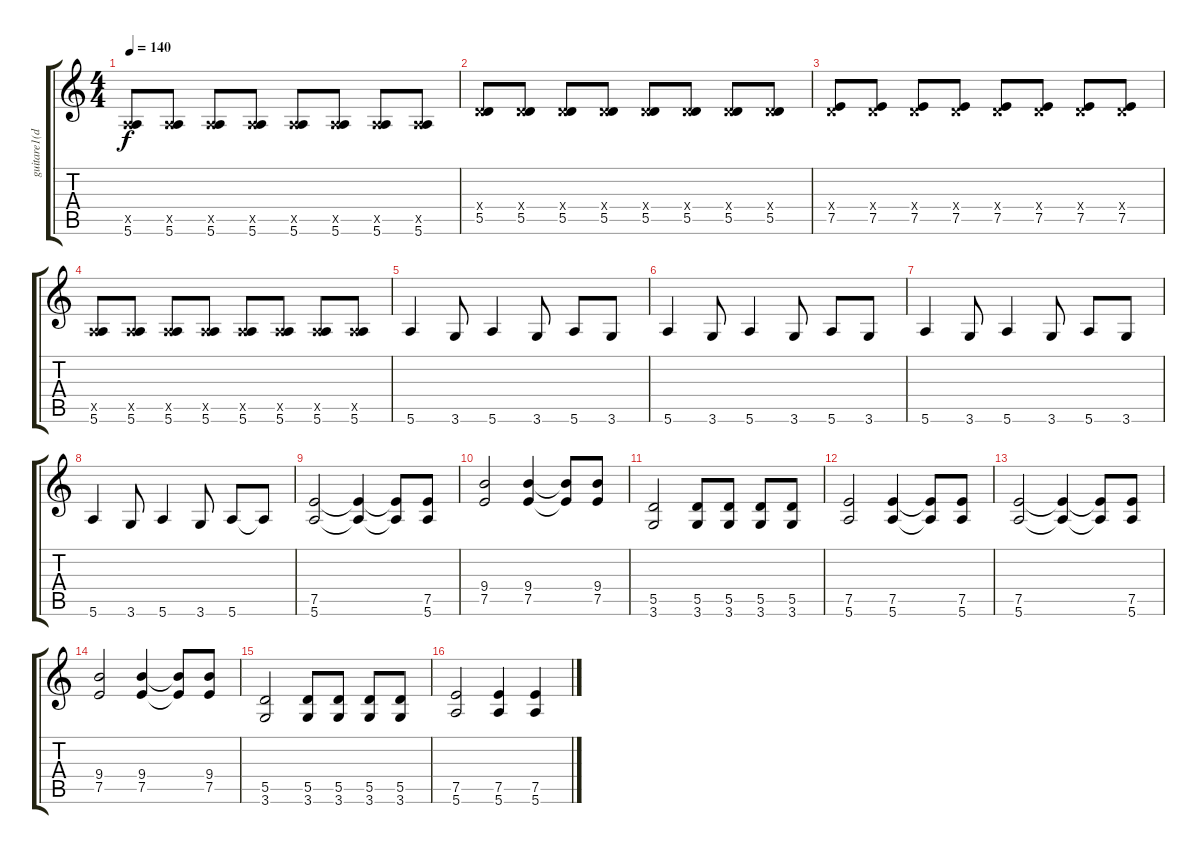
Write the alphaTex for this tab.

\track ("guitare1(dave)" "guitare1(d") {instrument distortionguitar}
\staff {score tabs}
\tuning (E4 B3 G3 D3 A2 E2) {hide}
\ts (4 4)
\tempo 140
\clef g2
\ks c
(0.5{x} 5.6).8{dy f} (0.5{x} 5.6).8 (0.5{x} 5.6).8 (0.5{x} 5.6).8 (0.5{x} 5.6).8 (0.5{x} 5.6).8 (0.5{x} 5.6).8 (0.5{x} 5.6).8 |
(0.4{x} 5.5).8 (0.4{x} 5.5).8 (0.4{x} 5.5).8 (0.4{x} 5.5).8 (0.4{x} 5.5).8 (0.4{x} 5.5).8 (0.4{x} 5.5).8 (0.4{x} 5.5).8 |
(0.4{x} 7.5).8 (0.4{x} 7.5).8 (0.4{x} 7.5).8 (0.4{x} 7.5).8 (0.4{x} 7.5).8 (0.4{x} 7.5).8 (0.4{x} 7.5).8 (0.4{x} 7.5).8 |
(0.5{x} 5.6).8 (0.5{x} 5.6).8 (0.5{x} 5.6).8 (0.5{x} 5.6).8 (0.5{x} 5.6).8 (0.5{x} 5.6).8 (0.5{x} 5.6).8 (0.5{x} 5.6).8 |
5.6.4 3.6.8 5.6.4 3.6.8 5.6.8 3.6.8 |
5.6.4 3.6.8 5.6.4 3.6.8 5.6.8 3.6.8 |
5.6.4 3.6.8 5.6.4 3.6.8 5.6.8 3.6.8 |
5.6.4 3.6.8 5.6.4 3.6.8 5.6.8 5.6{t}.8 |
(7.5 5.6).2 (7.5{t} 5.6{t}).4 (7.5{t} 5.6{t}).8 (7.5 5.6).8 |
(9.4 7.5).2 (9.4 7.5).4 (9.4{t} 7.5{t}).8 (9.4 7.5).8 |
(5.5 3.6).2 (5.5 3.6).8 (5.5 3.6).8 (5.5 3.6).8 (5.5 3.6).8 |
(7.5 5.6).2 (7.5 5.6).4 (7.5{t} 5.6{t}).8 (7.5 5.6).8 |
(7.5 5.6).2 (7.5{t} 5.6{t}).4 (7.5{t} 5.6{t}).8 (7.5 5.6).8 |
(9.4 7.5).2 (9.4 7.5).4 (9.4{t} 7.5{t}).8 (9.4 7.5).8 |
(5.5 3.6).2 (5.5 3.6).8 (5.5 3.6).8 (5.5 3.6).8 (5.5 3.6).8 |
(7.5 5.6).2 (7.5 5.6).4 (7.5 5.6).4
